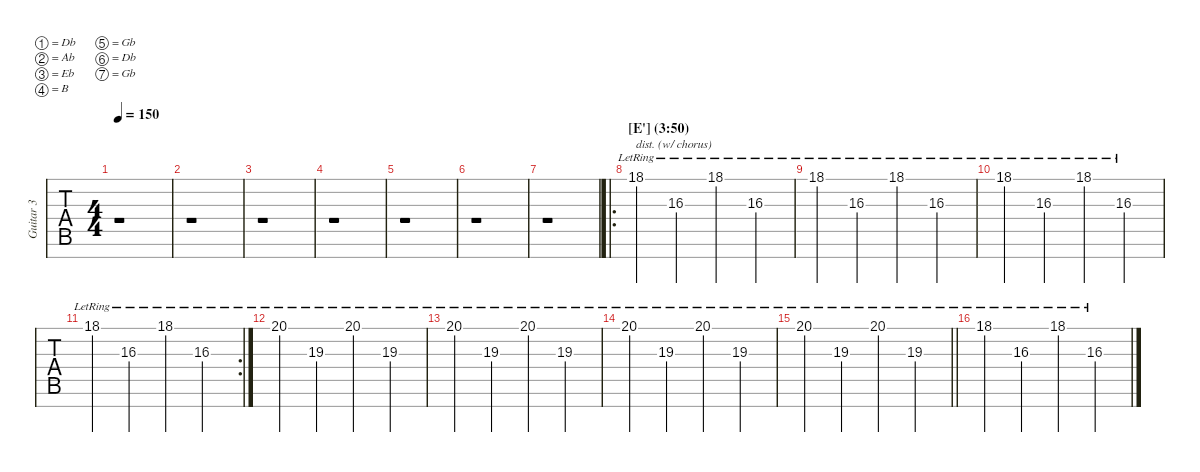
\defaultSystemsLayout 4
\hideDynamics
\bracketExtendMode nobrackets
\multiTrackTrackNamePolicy allsystems
\firstSystemTrackNameMode fullname
\otherSystemsTrackNameMode fullname
\otherSystemsTrackNameOrientation horizontal
\track ("Guitar 3" "Gtr. 3") {instrument overdrivenguitar}
\staff {tabs}
\tuning (Db4 Ab3 Eb3 B2 Gb2 Db2 Gb1)
\ts (4 4)
\scale
1.00347
\tempo 150
\accidentals auto
\clef g2
\ottava regular
\simile none
\ks c
r.1{dy mf} |
\scale
1.00078 r.1 |
\scale
0.995395 r.1 |
\scale
0.998803 r.1 |
\scale
1.00217 r.1 |
\scale
1.00397 r.1 |
\scale
0.995065 r.1 |
\ro
\section ("" "[E'] (3:50)")
\scale
0.9986 18.1{lr}.4{txt "dist. (w/ chorus)"} 16.3{lr}.4 18.1{lr}.4 16.3{lr}.4 |
\scale
1.00202 18.1{lr}.4 16.3{lr}.4 18.1{lr}.4 16.3{lr}.4 |
\scale
1.00401 18.1{lr}.4 16.3{lr}.4 18.1{lr}.4 16.3{lr}.4 |
\rc 2
\scale
0.995369 18.1{lr}.4 16.3{lr}.4 18.1{lr}.4 16.3{lr}.4 |
\scale
0.999343 20.1{lr}.4 19.3{lr acc #}.4 20.1{lr}.4 19.3{lr acc #}.4 |
\scale
1.00387 20.1{lr}.4 19.3{lr acc #}.4 20.1{lr}.4 19.3{lr acc #}.4 |
\scale
1.00013 20.1{lr}.4 19.3{lr acc #}.4 20.1{lr}.4 19.3{lr acc #}.4 |
\scale
0.996657
\barLineRight lightlight
20.1{lr}.4 19.3{lr acc #}.4 20.1{lr}.4 19.3{lr acc #}.4 |
\scale
1.00176 18.1{lr}.4 16.3{lr}.4 18.1{lr}.4 16.3{lr}.4
